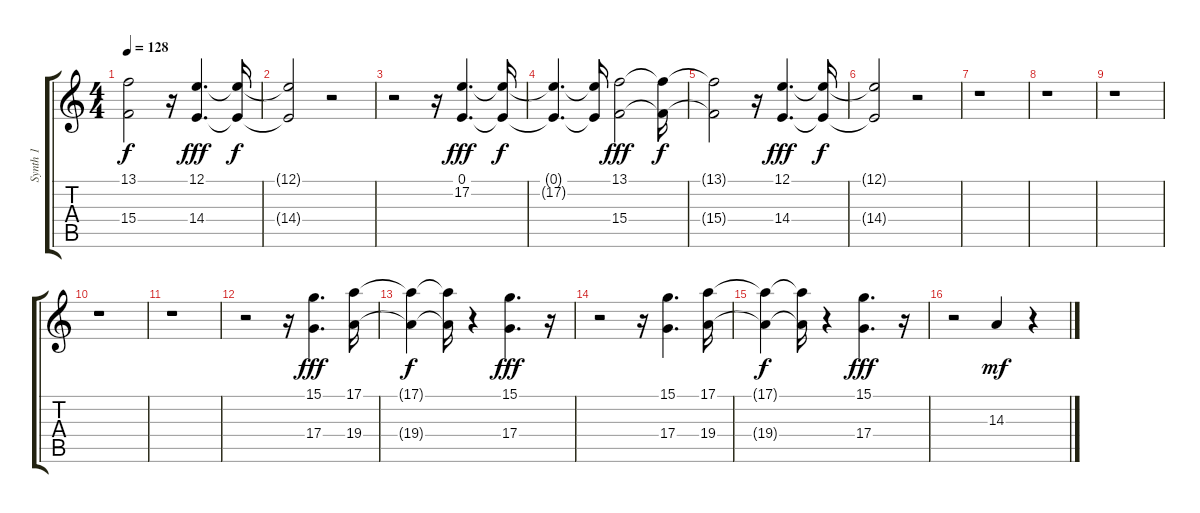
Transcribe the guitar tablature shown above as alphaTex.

\track ("Synth 1                             " "Synth 1   ") {instrument pad8sweep}
\staff {score tabs}
\tuning (E4 B3 G3 D3 A2 E2) {hide}
\ts (4 4)
\tempo 128
\clef g2
\ks c
(13.1{t} 15.4{t}).2{dy f} r.16 (12.1 14.4).4{d dy fff volume 4} (12.1{t} 14.4{t}).16{dy f} |
(12.1{t} 14.4{t}).2 r.2 |
r.2 r.16 (0.1 17.2).4{d dy fff volume 4 instrument orchestrahit} (0.1{t} 17.2{t}).16{dy f} |
(0.1{t} 17.2{t}).4{d} (0.1{t} 17.2{t}).16 (13.1 15.4).2{dy fff volume 7} (13.1{t} 15.4{t}).16{dy f} |
(13.1{t} 15.4{t}).2 r.16 (12.1 14.4).4{d dy fff volume 4} (12.1{t} 14.4{t}).16{dy f} |
(12.1{t} 14.4{t}).2 r.2 |
r.1 |
r.1 |
r.1 |
r.1 |
r.1 |
r.2 r.16 (15.1 17.4).4{d dy fff volume 4 instrument orchestrahit} (17.1 19.4).16{volume 7} |
(17.1{t} 19.4{t}).4{dy f} (17.1{t} 19.4{t}).16 r.4 (15.1 17.4).4{d dy fff volume 4} r.16 |
r.2 r.16 (15.1 17.4).4{d volume 4 instrument orchestrahit} (17.1 19.4).16{volume 7} |
(17.1{t} 19.4{t}).4{dy f} (17.1{t} 19.4{t}).16 r.4 (15.1 17.4).4{d dy fff volume 4} r.16 |
r.2 14.3.4{dy mf volume 9 instrument stringensemble1} r.4
